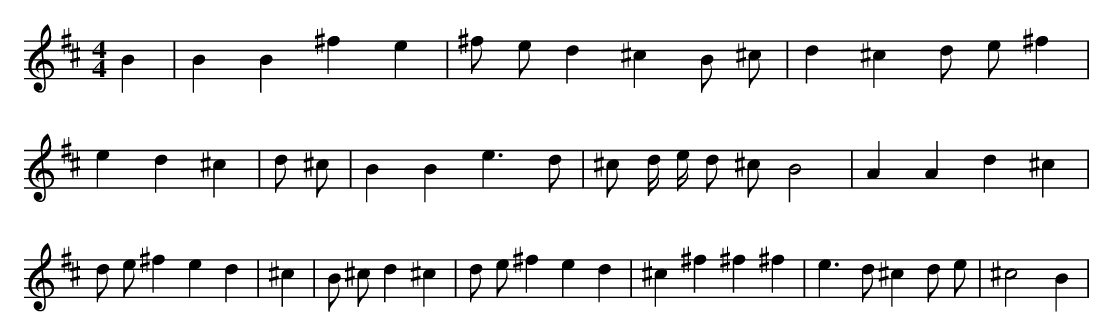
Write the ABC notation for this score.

X:1
M:4/4
L:1/8
K:D
B2 | B2 B2 ^f2 e2 | ^f e d2 ^c2 B ^c | d2 ^c2 d e ^f2 | e2 d2 ^c2 | d ^c | B2 B2 e3 d | ^c d/2 e/2 d ^c B4 | A2 A2 d2 ^c2 | d e ^f2 e2 d2 | ^c2 | B ^c d2 ^c2 | d e ^f2 e2 d2 | ^c2 ^f2 ^f2 ^f2 | e3 d ^c2 d e | ^c4 B2 |
